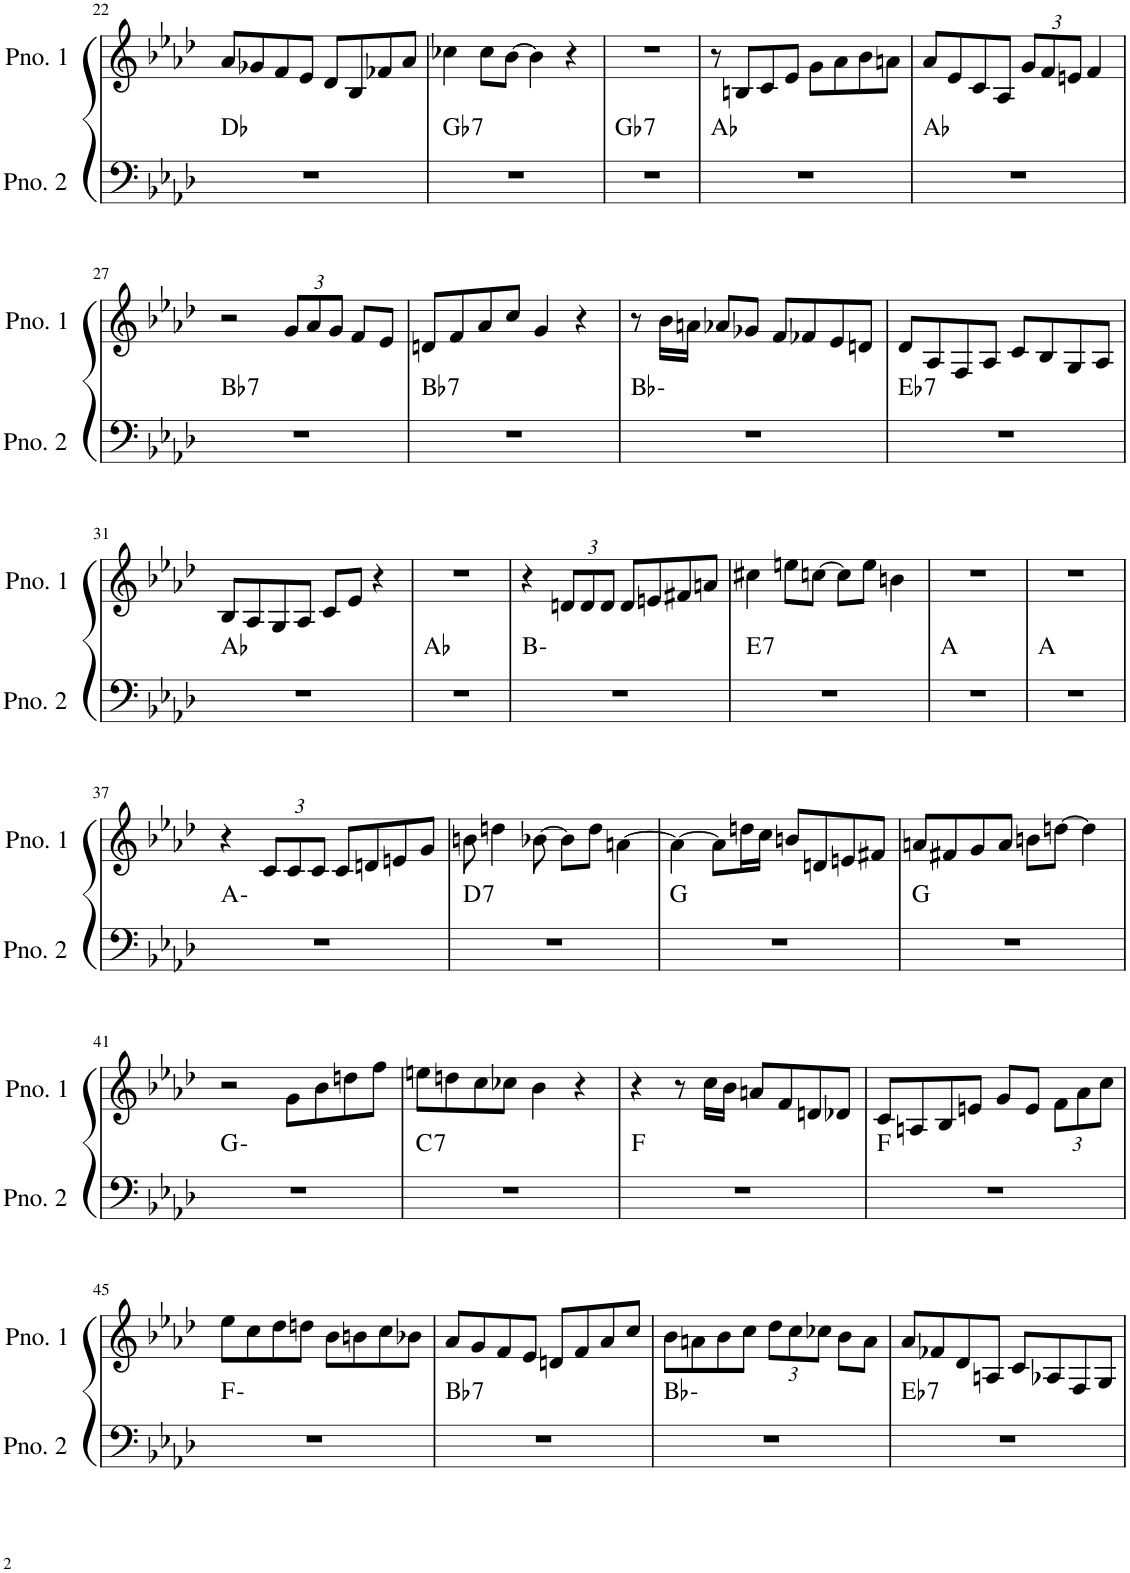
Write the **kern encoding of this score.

**kern	**harte	**kern
*part2	*part2	*part1
*staff2	*	*staff1
*I"ピアノ 2	*	*I"ピアノ 1
!!LO:PB:g=z
*clefF4	*	*clefG2
*k[b-e-a-d-]	*	*k[b-e-a-d-]
*M4/4	*	*M4/4
=22	=22	=22
1r	Db:maj	8a-/L
.	.	8g-X/
.	.	8f/
.	.	8e-/J
.	.	8d-/L
.	.	8B-/
.	.	8f-X/
.	.	8a-/J
=23	=23	=23
!	!LO:H:kt=7	!
1r	Gb:7	4cc-X\
.	.	8cc-\L
.	.	[8b-\J
.	.	4b-\]
.	.	4r
=24	=24	=24
!	!LO:H:kt=7	!
1r	Gb:7	1r
=25	=25	=25
1r	Ab:maj	8r
.	.	8Bn/L
.	.	8c/
.	.	8e-/J
.	.	8g\L
.	.	8a-\
.	.	8b-\
.	.	8an\J
=26	=26	=26
1r	Ab:maj	8a-/L
.	.	8e-/
.	.	8c/
.	.	8A-/J
*	*	*Xbrackettup
.	.	12g/L
.	.	12f/
.	.	12en/J
.	.	4f/
!!LO:LB:g=z
=27	=27	=27
!	!LO:H:kt=7	!
1r	Bb:7	2r
.	.	12g/L
.	.	12a-/
.	.	12g/J
.	.	8f/L
.	.	8e-/J
=28	=28	=28
!	!LO:H:kt=7	!
1r	Bb:7	8dn/L
.	.	8f/
.	.	8a-/
.	.	8cc/J
.	.	4g/
.	.	4r
=29	=29	=29
1r	Bb:min	8r
.	.	16b-\LL
.	.	16an\JJ
.	.	8a-X/L
.	.	8g-X/J
.	.	8f/L
.	.	8f-X/
.	.	8e-/
.	.	8dn/J
=30	=30	=30
!	!LO:H:kt=7	!
1r	Eb:7	8d-/L
.	.	8A-/
.	.	8F/
.	.	8A-/J
.	.	8c/L
.	.	8B-/
.	.	8G/
.	.	8A-/J
!!LO:LB:g=z
=31	=31	=31
1r	Ab:maj	8B-/L
.	.	8A-/
.	.	8G/
.	.	8A-/J
.	.	8c/L
.	.	8e-/J
.	.	4r
=32	=32	=32
1r	Ab:maj	1r
=33	=33	=33
1r	B:min	4r
.	.	12dn/L
.	.	12d/
.	.	12d/J
.	.	8d/L
.	.	8en/
.	.	8f#X/
.	.	8an/J
=34	=34	=34
!	!LO:H:kt=7	!
1r	E:7	4cc#X\
.	.	8een\L
.	.	[8ccn\J
.	.	8cc\L]
.	.	8ee\J
.	.	4bn\
=35	=35	=35
1r	A:maj	1r
=36	=36	=36
1r	A:maj	1r
!!LO:LB:g=z
=37	=37	=37
1r	A:min	4r
.	.	12c/L
.	.	12c/
.	.	12c/J
.	.	8c/L
.	.	8dn/
.	.	8en/
.	.	8g/J
=38	=38	=38
!	!LO:H:kt=7	!
1r	D:7	8bn\
.	.	4ddn\
.	.	[8b-X\
.	.	8b-\L]
.	.	8dd\J
.	.	[4an\
=39	=39	=39
1r	G:maj	4a\_
.	.	8a\L]
.	.	16ddn\L
.	.	16cc\JJ
.	.	8bn/L
.	.	8dn/
.	.	8en/
.	.	8f#X/J
=40	=40	=40
1r	G:maj	8an/L
.	.	8f#X/
.	.	8g/
.	.	8a/J
.	.	8bn\L
.	.	[8ddn\J
.	.	4dd\]
!!LO:LB:g=z
=41	=41	=41
1r	G:min	2r
.	.	8g\L
.	.	8b-\
.	.	8ddn\
.	.	8ff\J
=42	=42	=42
!	!LO:H:kt=7	!
1r	C:7	8een\L
.	.	8ddn\
.	.	8cc\
.	.	8cc-X\J
.	.	4b-\
.	.	4r
=43	=43	=43
1r	F:maj	4r
.	.	8r
.	.	16cc\LL
.	.	16b-\JJ
.	.	8an/L
.	.	8f/
.	.	8dn/
.	.	8d-X/J
=44	=44	=44
1r	F:maj	8c/L
.	.	8An/
.	.	8B-/
.	.	8en/J
.	.	8g/L
.	.	8e/J
.	.	12f\L
.	.	12a-\
.	.	12cc\J
!!LO:LB:g=z
=45	=45	=45
1r	F:min	8ee-\L
.	.	8cc\
.	.	8dd-\
.	.	8ddn\J
.	.	8b-\L
.	.	8bn\
.	.	8cc\
.	.	8b-X\J
=46	=46	=46
!	!LO:H:kt=7	!
1r	Bb:7	8a-/L
.	.	8g/
.	.	8f/
.	.	8e-/J
.	.	8dn/L
.	.	8f/
.	.	8a-/
.	.	8cc/J
=47	=47	=47
1r	Bb:min	8b-\L
.	.	8an\
.	.	8b-\
.	.	8cc\J
.	.	12dd-\L
.	.	12cc\
.	.	12cc-X\J
.	.	8b-\L
.	.	8a\J
=48	=48	=48
!	!LO:H:kt=7	!
1r	Eb:7	8a-/L
.	.	8f-X/
.	.	8d-/
.	.	8An/J
.	.	8c/L
.	.	8A-X/
.	.	8F/
.	.	8G/J
=	=	=
*-	*-	*-
